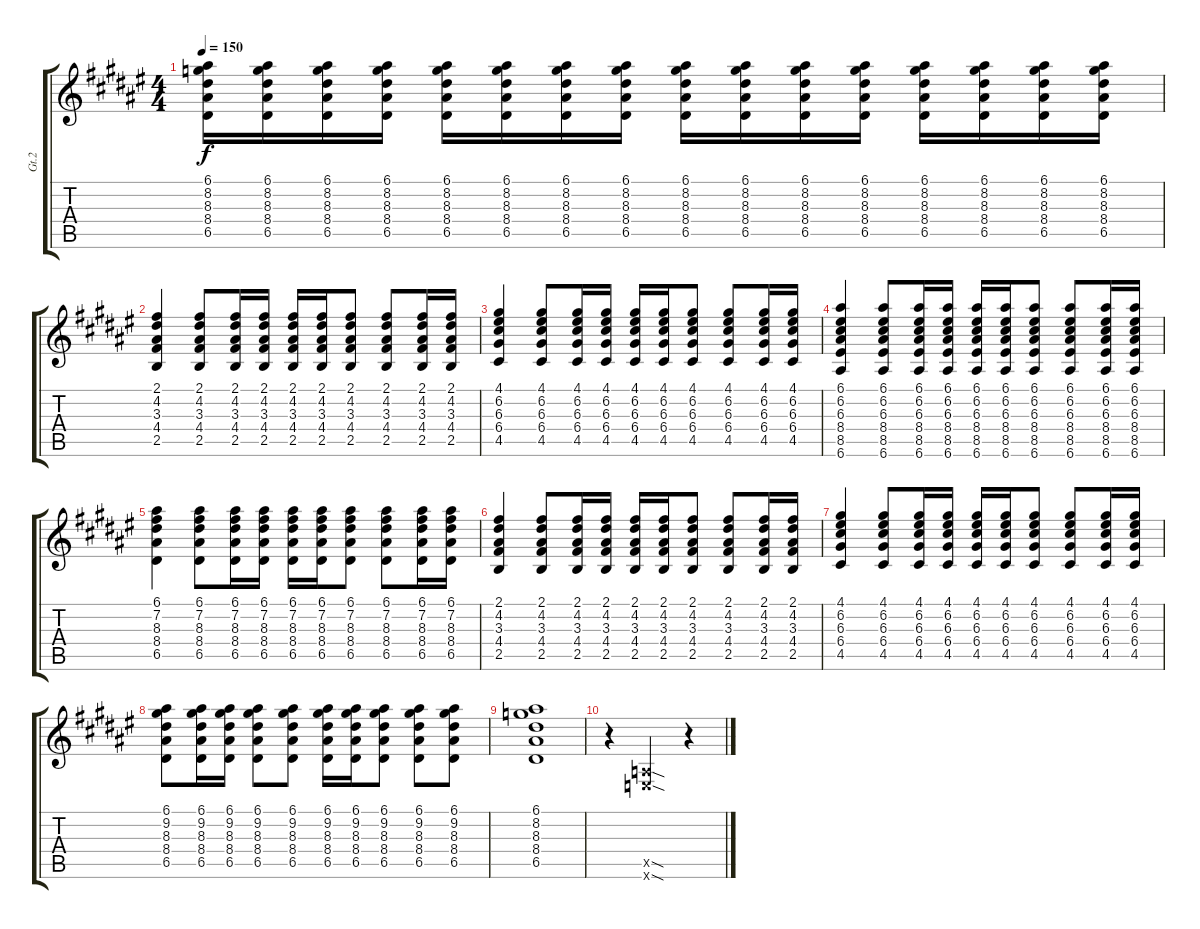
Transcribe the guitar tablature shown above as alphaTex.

\track ("Gt.2" "Gt.2") {instrument distortionguitar}
\staff {score tabs}
\tuning (E4 B3 G3 D3 A2 E2) {hide}
\ts (4 4)
\tempo 150
\clef g2
\ks f#
(6.1 8.2 8.3 8.4 6.5).16{dy f} (6.1 8.2 8.3 8.4 6.5).16 (6.1 8.2 8.3 8.4 6.5).16 (6.1 8.2 8.3 8.4 6.5).16 (6.1 8.2 8.3 8.4 6.5).16 (6.1 8.2 8.3 8.4 6.5).16 (6.1 8.2 8.3 8.4 6.5).16 (6.1 8.2 8.3 8.4 6.5).16 (6.1 8.2 8.3 8.4 6.5).16 (6.1 8.2 8.3 8.4 6.5).16 (6.1 8.2 8.3 8.4 6.5).16 (6.1 8.2 8.3 8.4 6.5).16 (6.1 8.2 8.3 8.4 6.5).16 (6.1 8.2 8.3 8.4 6.5).16 (6.1 8.2 8.3 8.4 6.5).16 (6.1 8.2 8.3 8.4 6.5).16 |
(2.1 4.2 3.3 4.4 2.5).4 (2.1 4.2 3.3 4.4 2.5).8 (2.1 4.2 3.3 4.4 2.5).16 (2.1 4.2 3.3 4.4 2.5).16 (2.1 4.2 3.3 4.4 2.5).16 (2.1 4.2 3.3 4.4 2.5).16 (2.1 4.2 3.3 4.4 2.5).8 (2.1 4.2 3.3 4.4 2.5).8 (2.1 4.2 3.3 4.4 2.5).16 (2.1 4.2 3.3 4.4 2.5).16 |
(4.1 6.2 6.3 6.4 4.5).4 (4.1 6.2 6.3 6.4 4.5).8 (4.1 6.2 6.3 6.4 4.5).16 (4.1 6.2 6.3 6.4 4.5).16 (4.1 6.2 6.3 6.4 4.5).16 (4.1 6.2 6.3 6.4 4.5).16 (4.1 6.2 6.3 6.4 4.5).8 (4.1 6.2 6.3 6.4 4.5).8 (4.1 6.2 6.3 6.4 4.5).16 (4.1 6.2 6.3 6.4 4.5).16 |
(6.1 6.2 6.3 8.4 8.5 6.6).4 (6.1 6.2 6.3 8.4 8.5 6.6).8 (6.1 6.2 6.3 8.4 8.5 6.6).16 (6.1 6.2 6.3 8.4 8.5 6.6).16 (6.1 6.2 6.3 8.4 8.5 6.6).16 (6.1 6.2 6.3 8.4 8.5 6.6).16 (6.1 6.2 6.3 8.4 8.5 6.6).8 (6.1 6.2 6.3 8.4 8.5 6.6).8 (6.1 6.2 6.3 8.4 8.5 6.6).16 (6.1 6.2 6.3 8.4 8.5 6.6).16 |
(6.1 7.2 8.3 8.4 6.5).4{txt ""} (6.1 7.2 8.3 8.4 6.5).8 (6.1 7.2 8.3 8.4 6.5).16 (6.1 7.2 8.3 8.4 6.5).16 (6.1 7.2 8.3 8.4 6.5).16 (6.1 7.2 8.3 8.4 6.5).16 (6.1 7.2 8.3 8.4 6.5).8 (6.1 7.2 8.3 8.4 6.5).8 (6.1 7.2 8.3 8.4 6.5).16 (6.1 7.2 8.3 8.4 6.5).16 |
(2.1 4.2 3.3 4.4 2.5).4 (2.1 4.2 3.3 4.4 2.5).8 (2.1 4.2 3.3 4.4 2.5).16 (2.1 4.2 3.3 4.4 2.5).16 (2.1 4.2 3.3 4.4 2.5).16 (2.1 4.2 3.3 4.4 2.5).16 (2.1 4.2 3.3 4.4 2.5).8 (2.1 4.2 3.3 4.4 2.5).8 (2.1 4.2 3.3 4.4 2.5).16 (2.1 4.2 3.3 4.4 2.5).16 |
(4.1 6.2 6.3 6.4 4.5).4 (4.1 6.2 6.3 6.4 4.5).8 (4.1 6.2 6.3 6.4 4.5).16 (4.1 6.2 6.3 6.4 4.5).16 (4.1 6.2 6.3 6.4 4.5).16 (4.1 6.2 6.3 6.4 4.5).16 (4.1 6.2 6.3 6.4 4.5).8 (4.1 6.2 6.3 6.4 4.5).8 (4.1 6.2 6.3 6.4 4.5).16 (4.1 6.2 6.3 6.4 4.5).16 |
(6.1 9.2 8.3 8.4 6.5).8 (6.1 9.2 8.3 8.4 6.5).16 (6.1 9.2 8.3 8.4 6.5).16 (6.1 9.2 8.3 8.4 6.5).8 (6.1 9.2 8.3 8.4 6.5).8 (6.1 9.2 8.3 8.4 6.5).16 (6.1 9.2 8.3 8.4 6.5).16 (6.1 9.2 8.3 8.4 6.5).8 (6.1 9.2 8.3 8.4 6.5).8 (6.1 9.2 8.3 8.4 6.5).8 |
(6.1 8.2 8.3 8.4 6.5).1 |
r.4 (0.5{sod x} 0.6{sod x}).2 r.4
